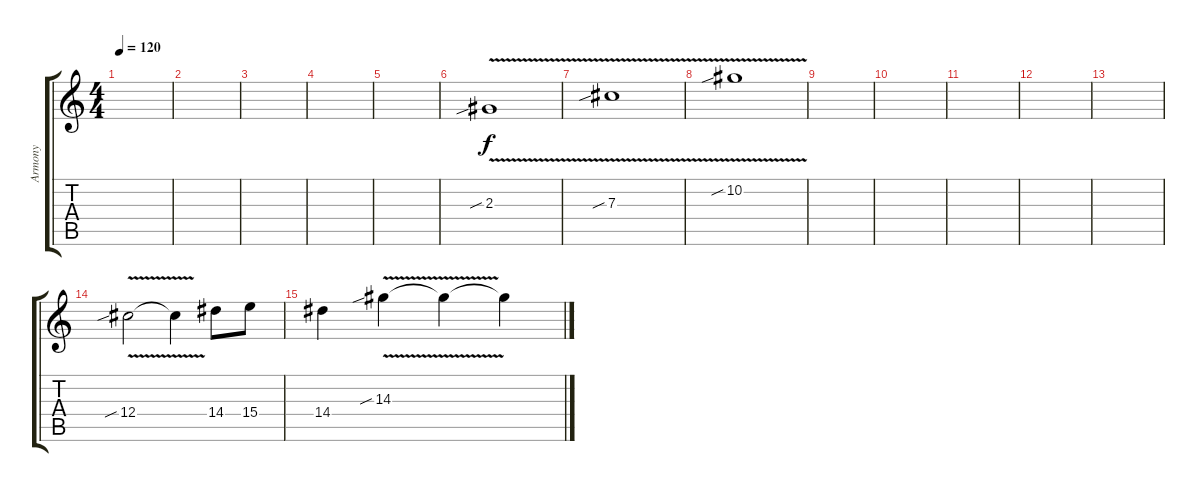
\track ("Armony" "Armony") {instrument overdrivenguitar}
\staff {score tabs}
\tuning (Eb4 Bb3 Gb3 Db3 Ab2 Eb2) {hide}
\ts (4 4)
\tempo 120
\clef g2
\ks c
|
|
|
|
|
2.3{v sib}.1{volume 16} |
7.3{v sib}.1 |
10.2{v sib}.1 |
|
|
|
|
|
12.4{v sib}.2 12.4{t}.4 14.4.8 15.4.8 |
14.4.4 14.3{v sib}.4 14.3{t}.4 14.3{t}.4
